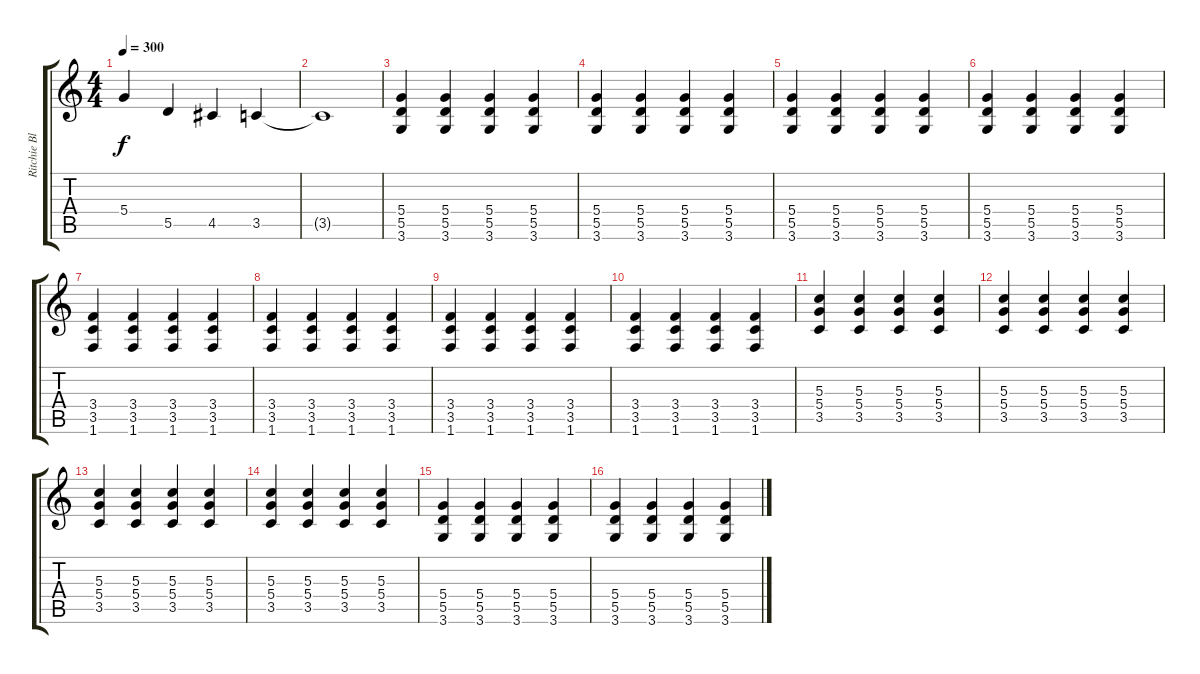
\track ("Ritchie Blackmore" "Ritchie Bl") {instrument overdrivenguitar}
\staff {score tabs}
\tuning (E4 B3 G3 D3 A2 E2) {hide}
\ts (4 4)
\tempo 300
\clef g2
\ks c
5.4.4{dy f} 5.5.4 4.5.4 3.5.4 |
3.5{t}.1 |
(5.4 5.5 3.6).4 (5.4 5.5 3.6).4 (5.4 5.5 3.6).4 (5.4 5.5 3.6).4 |
(5.4 5.5 3.6).4 (5.4 5.5 3.6).4 (5.4 5.5 3.6).4 (5.4 5.5 3.6).4 |
(5.4 5.5 3.6).4 (5.4 5.5 3.6).4 (5.4 5.5 3.6).4 (5.4 5.5 3.6).4 |
(5.4 5.5 3.6).4 (5.4 5.5 3.6).4 (5.4 5.5 3.6).4 (5.4 5.5 3.6).4 |
(3.4 3.5 1.6).4 (3.4 3.5 1.6).4 (3.4 3.5 1.6).4 (3.4 3.5 1.6).4 |
(3.4 3.5 1.6).4 (3.4 3.5 1.6).4 (3.4 3.5 1.6).4 (3.4 3.5 1.6).4 |
(3.4 3.5 1.6).4 (3.4 3.5 1.6).4 (3.4 3.5 1.6).4 (3.4 3.5 1.6).4 |
(3.4 3.5 1.6).4 (3.4 3.5 1.6).4 (3.4 3.5 1.6).4 (3.4 3.5 1.6).4 |
(5.3 5.4 3.5).4 (5.3 5.4 3.5).4 (5.3 5.4 3.5).4 (5.3 5.4 3.5).4 |
(5.3 5.4 3.5).4 (5.3 5.4 3.5).4 (5.3 5.4 3.5).4 (5.3 5.4 3.5).4 |
(5.3 5.4 3.5).4 (5.3 5.4 3.5).4 (5.3 5.4 3.5).4 (5.3 5.4 3.5).4 |
(5.3 5.4 3.5).4 (5.3 5.4 3.5).4 (5.3 5.4 3.5).4 (5.3 5.4 3.5).4 |
(5.4 5.5 3.6).4 (5.4 5.5 3.6).4 (5.4 5.5 3.6).4 (5.4 5.5 3.6).4 |
(5.4 5.5 3.6).4 (5.4 5.5 3.6).4 (5.4 5.5 3.6).4 (5.4 5.5 3.6).4
